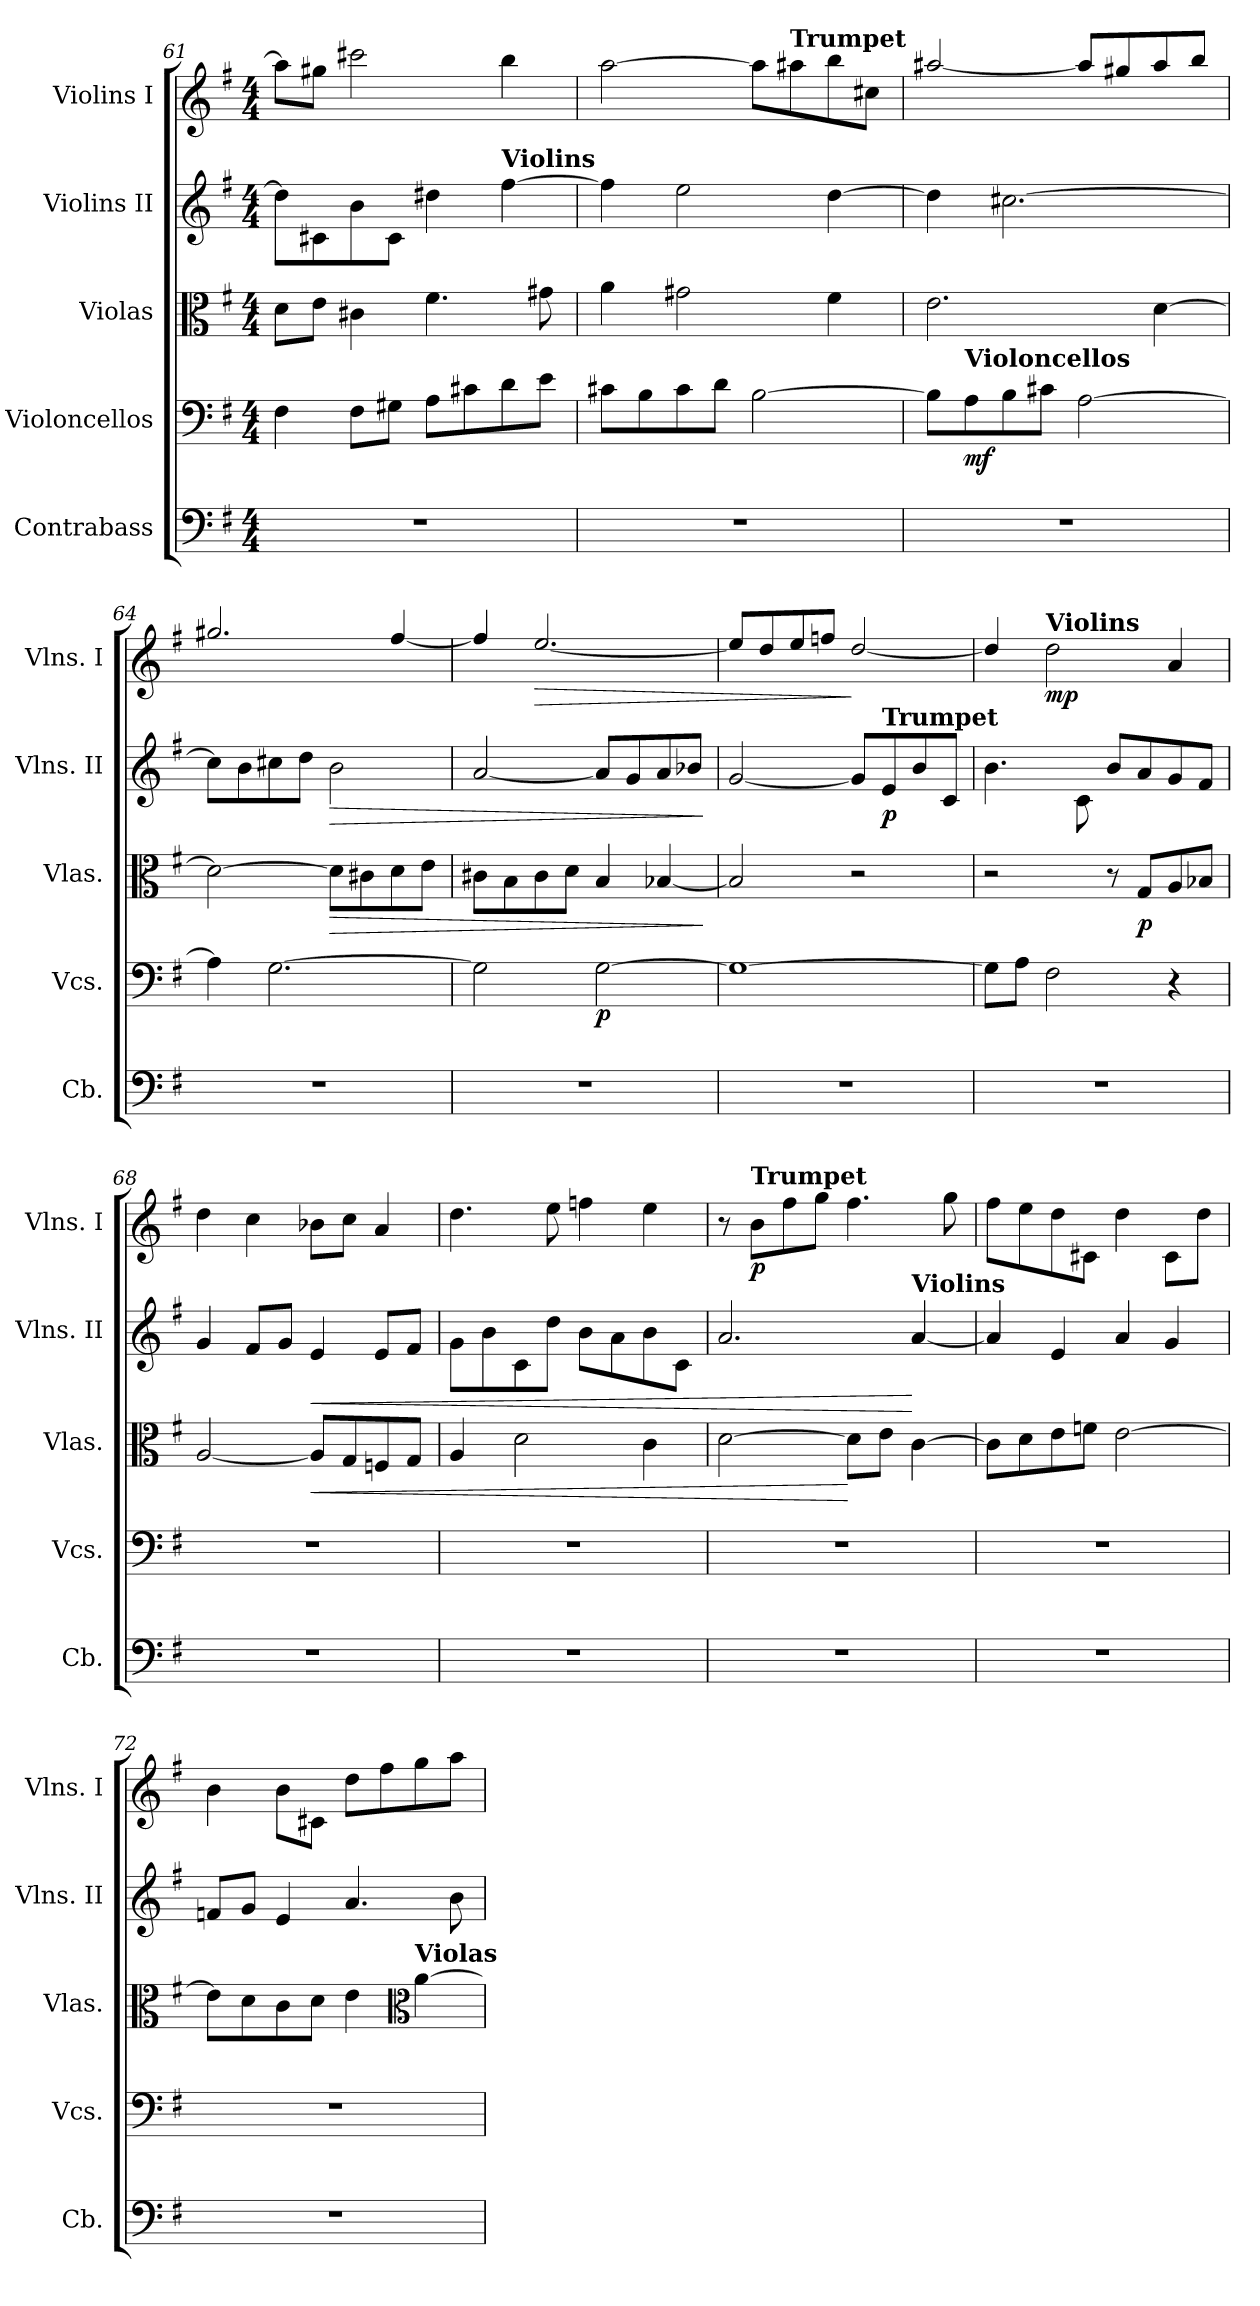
**kern	**kern	**dynam	**kern	**dynam	**kern	**dynam	**kern	**dynam
*part5	*part4	*part4	*part3	*part3	*part2	*part2	*part1	*part1
*staff5	*staff4	*staff4	*staff3	*staff3	*staff2	*staff2	*staff1	*staff1
*I"Contrabass	*I"Violoncellos	*	*I"Violas	*	*I"Violins II	*	*I"Violins I	*
*I'Cb.	*I'Vcs.	*	*I'Vlas.	*	*I'Vlns. II	*	*I'Vlns. I	*
*clefF4	*clefF4	*	*clefC3	*	*clefG2	*	*clefG2	*
*ITrd7c12	*	*	*	*	*	*	*	*
*k[f#]	*k[f#]	*	*k[f#]	*	*k[f#]	*	*k[f#]	*
*M4/4	*M4/4	*	*M4/4	*	*M4/4	*	*M4/4	*
=61	=61	=61	=61	=61	=61	=61	=61	=61
1r	4F#\	.	8d\L	.	8dd#\L]	.	8aa\L]	.
.	.	.	8e\J	.	8c#X\	.	8gg#X\J	.
.	8F#\L	.	4c#X\	.	8b\	.	2ccc#X\	.
.	8G#X\J	.	.	.	8c#\J	.	.	.
.	8A\L	.	4.f#\	.	4dd#X\	.	.	.
.	8c#X\	.	.	.	.	.	.	.
!	!	!	!	!	!LO:TX:a:B:t=Violins	!	!	!
.	8d\	.	.	.	[4ff#\	.	4bb\	.
.	8e\J	.	8g#X\	.	.	.	.	.
!!LO:LB:g=z
=62	=62	=62	=62	=62	=62	=62	=62	=62
1r	8c#X\L	.	4a\	.	4ff#\]	.	[2aa\	.
.	8B\	.	.	.	.	.	.	.
.	8c#\	.	2g#X\	.	2ee\	.	.	.
.	8d\J	.	.	.	.	.	.	.
.	[2B\	.	.	.	.	.	8aa\L]	.
!	!	!	!	!	!	!	!LO:TX:a:B:t=Trumpet	!
.	.	.	.	.	.	.	8aa#X\	.
.	.	.	4f#\	.	[4dd\	.	8bb\	.
.	.	.	.	.	.	.	8cc#X\J	.
=63	=63	=63	=63	=63	=63	=63	=63	=63
1r	8B\L]	.	2.e\	.	4dd\]	.	[2aa#X/	.
!	!LO:TX:a:B:t=Violoncellos	!	!	!	!	!	!	!
!	!	!LO:DY:b	!	!	!	!	!	!
.	8A\	mf	.	.	.	.	.	.
.	8B\	.	.	.	[2.cc#X\	.	.	.
.	8c#X\J	.	.	.	.	.	.	.
.	[2A\	.	.	.	.	.	8aa#/L]	.
.	.	.	.	.	.	.	8gg#X/	.
.	.	.	[4d\	.	.	.	8aa#/	.
.	.	.	.	.	.	.	8bb/J	.
=64	=64	=64	=64	=64	=64	=64	=64	=64
1r	4A\]	.	2d\_	.	8cc#\L]	.	2.gg#X/	.
.	.	.	.	.	8b\	.	.	.
.	[2.G\	.	.	.	8cc#X\	.	.	.
.	.	.	.	.	8dd\J	.	.	.
!	!	!	!	!LO:HP:b	!	!LO:HP:b	!	!
.	.	.	8d\L]	>	2b\	>	.	.
.	.	.	8c#X\	.	.	.	.	.
.	.	.	8d\	.	.	.	[4ff#/	.
.	.	.	8e\J	.	.	.	.	.
=65	=65	=65	=65	=65	=65	=65	=65	=65
*	*	*	*	*	*	*	*MM106	*
1r	2G\]	.	8c#X\L	.	[2a/	.	4ff#/]	.
.	.	.	8B\	.	.	.	.	.
!	!	!	!	!	!	!	!	!LO:HP:b
.	.	.	8c#\	.	.	.	[2.ee/	>
.	.	.	8d\J	.	.	.	.	.
!	!	!LO:DY:b	!	!	!	!	!	!
.	[2G\	p	4B/	.	8a/L]	.	.	.
.	.	.	.	.	8g/	.	.	.
.	.	.	[4B-X/	.	8a/	.	.	.
.	.	.	.	.	8b-X/J	.	.	.
.	.	.	.	]	.	]	.	.
=66	=66	=66	=66	=66	=66	=66	=66	=66
*	*	*	*	*	*	*	*^	*
1r	1G_	.	2B-/]	.	[2g/	.	8ee/L]	2ryy	.
.	.	.	.	.	.	.	8dd/	.	.
.	.	.	.	.	.	.	8ee/	.	.
.	.	.	.	.	.	.	8ffn/J	.	.
.	.	.	2r	.	8g/L]	.	[2dd/	8ryy	]
*	*	*	*	*	*	*	*MM116	*	*
!	!	!	!	!	!LO:TX:a:B:t=Trumpet	!	!	!	!
!	!	!	!	!	!	!LO:DY:b	!	!	!
.	.	.	.	.	8e/	p	.	4.ryy	.
.	.	.	.	.	8b/	.	.	.	.
.	.	.	.	.	8c/J	.	.	.	.
*	*	*	*	*	*	*	*v	*v	*
!!LO:LB:g=z
=67	=67	=67	=67	=67	=67	=67	=67	=67
1r	8G\L]	.	2r	.	4.b\	.	4dd/]	.
.	8A\J	.	.	.	.	.	.	.
!	!	!	!	!	!	!	!LO:TX:a:B:t=Violins	!
!	!	!	!	!	!	!	!	!LO:DY:b
.	2F#\	.	.	.	.	.	2dd\	mp
.	.	.	.	.	8c\	.	.	.
.	.	.	8r	.	8b/L	.	.	.
!	!	!	!	!LO:DY:b	!	!	!	!
.	.	.	8G/L	p	8a/	.	.	.
.	4r	.	8A/	.	8g/	.	4a/	.
.	.	.	8B-X/J	.	8f#/J	.	.	.
=68	=68	=68	=68	=68	=68	=68	=68	=68
1r	1r	.	[2A/	.	4g/	.	4dd\	.
.	.	.	.	.	8f#/L	.	4cc\	.
.	.	.	.	.	8g/J	.	.	.
!	!	!	!	!LO:HP:b	!	!LO:HP:b	!	!
.	.	.	8A/L]	<	4e/	<	8b-X\L	.
.	.	.	8G/	.	.	.	8cc\J	.
.	.	.	8Fn/	.	8e/L	.	4a/	.
.	.	.	8G/J	.	8f#/J	.	.	.
=69	=69	=69	=69	=69	=69	=69	=69	=69
1r	1r	.	4A/	.	8g\L	.	4.dd\	.
.	.	.	.	.	8b\	.	.	.
.	.	.	2d\	.	8c\	.	.	.
.	.	.	.	.	8dd\J	.	8ee\	.
.	.	.	.	.	8b\L	.	4ffn\	.
.	.	.	.	.	8a\	.	.	.
.	.	.	4c\	.	8b\	.	4ee\	.
.	.	.	.	.	8c\J	.	.	.
=70	=70	=70	=70	=70	=70	=70	=70	=70
1r	1r	.	[2d\	.	2.a/	.	8r	.
!	!	!	!	!	!	!	!LO:TX:a:B:t=Trumpet	!
!	!	!	!	!	!	!	!	!LO:DY:b
.	.	.	.	.	.	.	8b\L	p
.	.	.	.	.	.	.	8ff#\	.
.	.	.	.	.	.	.	8gg\J	.
.	.	.	8d\L]	[	.	.	4.ff#\	.
.	.	.	8e\J	.	.	.	.	.
!	!	!	!	!	!LO:TX:a:B:t=Violins	!	!	!
.	.	.	[4c\	.	[4a/	[	.	.
.	.	.	.	.	.	.	8gg\	.
=71	=71	=71	=71	=71	=71	=71	=71	=71
1r	1r	.	8c\L]	.	4a/]	.	8ff#\L	.
.	.	.	8d\	.	.	.	8ee\	.
.	.	.	8e\	.	4e/	.	8dd\	.
.	.	.	8fn\J	.	.	.	8c#X\J	.
.	.	.	[2e\	.	4a/	.	4dd\	.
.	.	.	.	.	4g/	.	8c#\L	.
.	.	.	.	.	.	.	8dd\J	.
!!LO:PB:g=z
=72	=72	=72	=72	=72	=72	=72	=72	=72
1r	1r	.	8e\L]	.	8fn/L	.	4b\	.
.	.	.	8d\	.	8g/J	.	.	.
.	.	.	8c\	.	4e/	.	8b\L	.
.	.	.	8d\J	.	.	.	8c#X\J	.
.	.	.	4e\	.	4.a/	.	8dd\L	.
.	.	.	.	.	.	.	8ff#\	.
*	*	*	*clefC3	*	*	*	*	*
!	!	!	!LO:TX:a:B:t=Violas	!	!	!	!	!
.	.	.	[4a\	.	.	.	8gg\	.
.	.	.	.	.	8b\	.	8aa\J	.
=	=	=	=	=	=	=	=	=
*-	*-	*-	*-	*-	*-	*-	*-	*-
